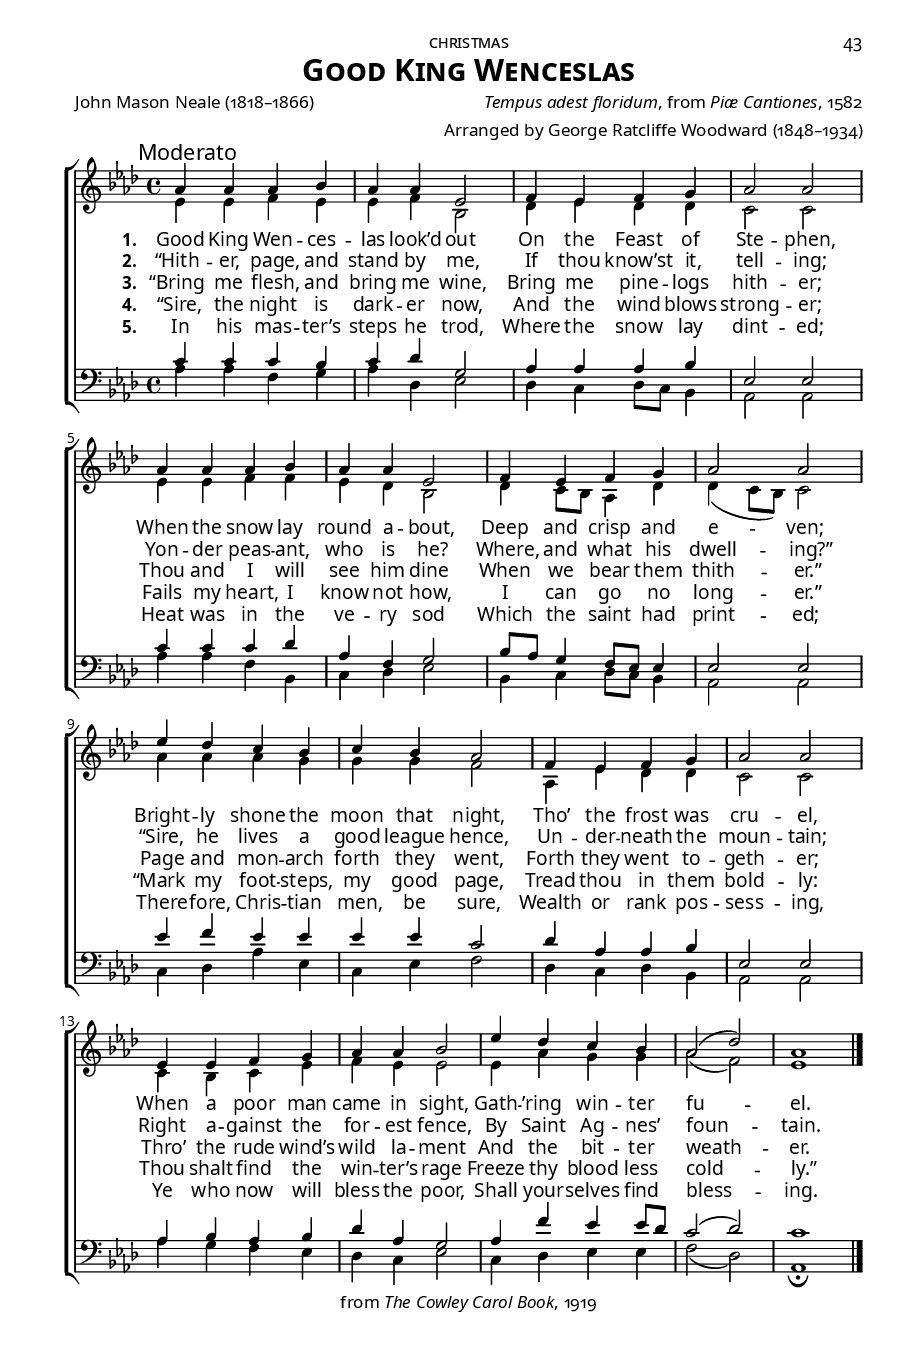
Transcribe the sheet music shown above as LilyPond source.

\version "2.14.2"
\include "util.ly"
\header {
  title = \markup{\override #'(font-name . "Garamond Premier Pro Semibold"){ \abs-fontsize #15 \smallCapsOldStyle"Good King Wenceslas"}}
  poet = \markup\oldStyleNum"John Mason Neale (1818–1866)"
  composer = \markup \concat{ \italic "Tempus adest floridum" ", from " \italic "Piæ Cantiones" \oldStyleNum", 1582"}
  arranger = \markup\oldStyleNum"Arranged by George Ratcliffe Woodward (1848–1934)"
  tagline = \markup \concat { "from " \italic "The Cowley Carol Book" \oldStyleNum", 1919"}
}
\paper {
  paper-height = 9\in
  paper-width = 6\in
  indent = 0\in
  %system-system-spacing = #'((basic-distance . 10) (padding . 0))
  system-system-spacing =
    #'((basic-distance . 0)
       (minimum-distance . 0)
       (padding . -15)
       (stretchability . 100))
  ragged-last-bottom = ##f
  ragged-bottom = ##f
  two-sided = ##t
  inner-margin = 0.5\in
  outer-margin = 0.25\in
  top-margin = 0.25\in
  bottom-margin = 0.25\in
  first-page-number = #043
  print-first-page-number = ##t
  headerLine = \markup{\override #'(font-name . "Garamond Premier Pro") \smallCapsOldStyle"christmas"}
  oddHeaderMarkup = \markup\fill-line{
     \override #'(font-name . "Garamond Premier Pro")\abs-fontsize #8.5
     \combine 
        \fill-line{"" \if \should-print-page-number
        \oldStylePageNum""
        }
        \fill-line{\headerLine}
  }
  evenHeaderMarkup = \markup {
     \override #'(font-name . "Garamond Premier Pro")\abs-fontsize #8.5
     \combine
        \if \should-print-page-number
        \oldStylePageNum""
        \fill-line{\headerLine}
  }
}
#(set-global-staff-size 15) \paper{ #(define fonts (make-pango-font-tree "GoudyOlSt BT" "Garamond Premier Pro" "Garamond Premier Pro" (/ 15 20))) }
global = {
  \key aes \major
  \time 4/4
  \override DynamicLineSpanner #'staff-padding = #0.0
  \override DynamicLineSpanner #'Y-extent = #'(0.2 . -0.2)
  \override TextScript #'staff-padding = #0.0
  \override TextScript #'Y-extent = #'(0 . -0)
}

sopMusic = \relative c'' {
  \once \override Score.RehearsalMark #'self-alignment-X = #LEFT
  \mark "Moderato"
  aes4 aes aes bes |
  aes aes ees2 |
  f4 ees f g |
  aes2 aes |
  
  aes4 aes aes bes |
  aes aes ees2 |
  f4 ees f g |
  aes2 aes |
  
  ees'4 des c bes |
  c bes aes2 |
  f4 ees f g |
  aes2 aes |
  
  ees4 ees f g |
  aes aes bes2 |
  ees4 des c bes |
  aes2( des) |
  aes1 \bar "|."
}
sopWords = \lyricmode {
  
}

altoMusic = \relative c' {
  ees4 ees f ees |
  ees f bes,2 |
  des4 ees des des |
  c2 c |
  
  ees4 ees f f |
  ees des bes2 |
  des4 c8[ bes] aes4 des |
  des( c8[ bes]) c2 |
  
  aes'4 aes aes g |
  g g f2 |
  aes,4 ees' des des |
  c2 c |
  
  c4 bes c ees |
  f ees ees2 |
  ees4 aes g g |
  aes2( f) |
  ees1 \bar "|."
}
altoWords = \lyricmode {
  \dropLyricsIX
  \set stanza = #"1. "
  Good King Wen -- ces -- las look’d out
  On the Feast of Ste -- phen,
  When the snow lay round a -- bout,
  Deep and crisp and e -- ven;
  Bright -- ly shone the moon that night,
  Tho’ the frost was cru -- el,
  When a poor man came in sight,
  Gath -- ’ring win -- ter fu -- el.
}
altoWordsII = \lyricmode {
  \dropLyricsIX
  \set stanza = #"2. "
  “Hith -- er, page, and stand by me,
  If thou know’st it, tell -- ing;
  Yon -- der peas -- ant, who is he?
  Where, and what his dwell -- ing?”
  “Sire, he lives a good league hence,
  Un -- der -- neath the moun -- tain;
  Right a -- gainst the for -- est fence,
  By Saint Ag -- nes’ foun -- tain.
}
altoWordsIII = \lyricmode {
  \dropLyricsIX
  \set stanza = #"3. "
  “Bring me flesh, and bring me wine,
  Bring me pine -- logs hith -- er;
  Thou and I will see him dine
  When we bear them thith -- er.”
  Page and mon -- arch forth they went,
  Forth they went to -- geth -- er;
  Thro’ the rude wind’s wild la -- ment
  And the bit -- ter weath -- er.
}
altoWordsIV = \lyricmode {
  \dropLyricsIX
  \set stanza = #"4. "
  “Sire, the night is dark -- er now,
  And the wind blows strong -- er;
  Fails my heart, I know not how,
  I can go no long -- er.”
  “Mark my foot -- steps, my good page,
  Tread thou in them bold -- ly:
  Thou shalt find the win -- ter’s rage
  Freeze thy blood less cold -- ly.”
}
altoWordsV = \lyricmode {
  \dropLyricsIX
  \set stanza = #"5. "
  In his mas -- ter’s steps he trod,
  Where the snow lay dint -- ed;
  Heat was in the ve -- ry sod
  Which the saint had print -- ed;
  There -- fore, Chris -- tian men, be sure,
  Wealth or rank pos -- sess -- ing,
  Ye who now will bless the poor,
  Shall your -- selves find bless -- ing.
}
tenorMusic = \relative c' {
  c4 c c bes |
  c des g,2 |
  aes4 aes aes bes |
  ees,2 ees |
  
  c'4 c c des |
  aes f g2 |
  bes8[ aes] g4 f8[ ees] ees4 |
  ees2 ees |
  
  ees'4 f ees ees |
  ees ees c2 |
  des4 aes aes bes |
  ees,2 ees |
  
  aes4 bes aes bes |
  des aes g2 |
  aes4 f' ees ees8[ des] |
  c2( des)
  c1 \bar "|."
}
tenorWords = \lyricmode {

}

bassMusic = \relative c' {
  aes4 aes f g |
  aes des, ees2 |
  des4 c des8[ c] bes4 |
  aes2 aes |
  
  aes'4 aes f bes, |
  c des ees2 |
  bes4 c des8[ c] bes4 |
  aes2 aes |
  
  c4 des aes' ees |
  c ees f2 |
  des4 c des bes |
  aes2 aes |
  
  aes'4 g f ees |
  des4 c ees2 |
  c4 des ees ees |
  f2( des) |
  aes1\fermata \bar "|."
}
bassWords = \lyricmode {

}

\score {
  <<
   \new ChoirStaff <<
%    \new Lyrics = sopranos \with { \override VerticalAxisGroup #'nonstaff-relatedstaff-spacing = #'((basic-distance . 1)) }
    \new Staff = women <<
      \new Voice = "sopranos" { \voiceOne << \global \sopMusic >> }
      \new Voice = "altos" { \voiceTwo << \global \altoMusic >> }
    >>
    \new Lyrics \with { alignAboveContext = #"women" \override VerticalAxisGroup #'nonstaff-relatedstaff-spacing = #'((basic-distance . 1))} \lyricsto "sopranos" \sopWords
    \new Lyrics = "altosV"  \with { alignBelowContext = #"women" } \lyricsto "sopranos" \altoWordsV
    \new Lyrics = "altosIV"  \with { alignBelowContext = #"women" } \lyricsto "sopranos" \altoWordsIV
    \new Lyrics = "altosIII"  \with { alignBelowContext = #"women" } \lyricsto "sopranos" \altoWordsIII
    \new Lyrics = "altosII"  \with { alignBelowContext = #"women" } \lyricsto "sopranos" \altoWordsII
    \new Lyrics = "altos"  \with { alignBelowContext = #"women" \override VerticalAxisGroup #'nonstaff-relatedstaff-spacing = #'((padding . -0.5)) } \lyricsto "sopranos" \altoWords
   \new Staff = men <<
      \clef bass
      \new Voice = "tenors" { \voiceOne << \global \tenorMusic >> }
      \new Voice = "basses" { \voiceTwo << \global \bassMusic >> }
    >>
    \new Lyrics \with { alignAboveContext = #"men" \override VerticalAxisGroup #'nonstaff-relatedstaff-spacing = #'((basic-distance . 1)) } \lyricsto "tenors" \tenorWords
    \new Lyrics \with { alignBelowContext = #"men" \override VerticalAxisGroup #'nonstaff-relatedstaff-spacing = #'((basic-distance . 1)) } \lyricsto "basses" \bassWords
  >>
%    \new PianoStaff << \new Staff { \new Voice { \pianoRH } } \new Staff { \clef "bass" \pianoLH } >>
  >>
  \layout {
    \context {
      \Score
      %\override SpacingSpanner #'base-shortest-duration = #(ly:make-moment 1 8)
      %\override SpacingSpanner #'common-shortest-duration = #(ly:make-moment 1 4)
    }
    \context {
      % Remove all empty staves
      % \Staff \RemoveEmptyStaves \override VerticalAxisGroup #'remove-first = ##t
    }
    \context {
      \Lyrics
      \override LyricText #'X-offset = #center-on-word
    }
  }
  \midi {
    \tempo 4 = 120
    \set Staff.midiInstrument = "piccolo"
  
    \context {
      \Voice
      \remove "Dynamic_performer"
    }
  }
}
